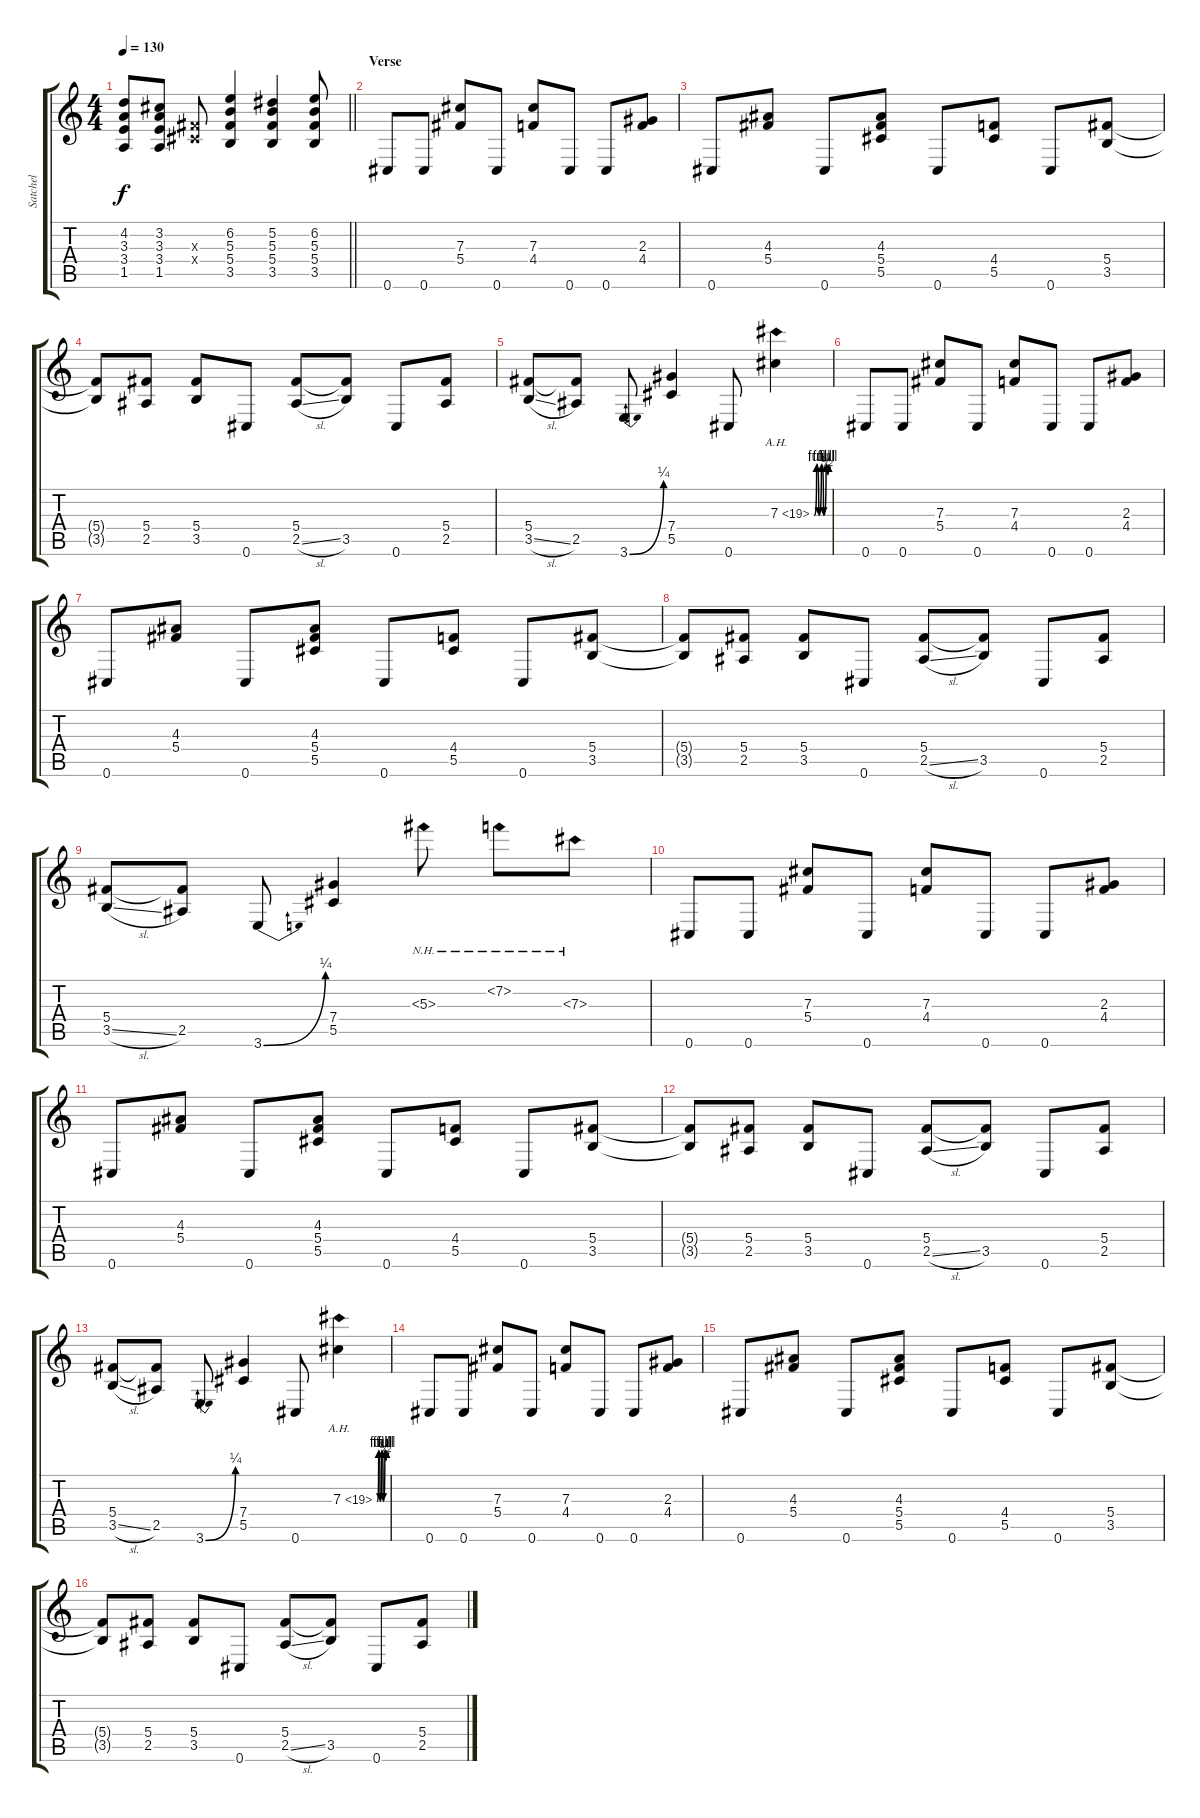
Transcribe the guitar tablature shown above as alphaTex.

\track ("Satchel" "Satchel") {instrument distortionguitar}
\staff {score tabs}
\tuning (Eb4 Bb3 Gb3 Db3 Ab2 Db2) {hide}
\ts (4 4)
\tempo 130
\clef g2
\barLineRight lightlight
\ks c
(4.2{t} 3.3{t} 3.4{t} 1.5{t}).8{dy f} (3.2 3.3 3.4 1.5).8 (0.3{x} 0.4{x}).8 (6.2 5.3 5.4 3.5).4 (5.2 5.3 5.4 3.5).4 (6.2 5.3 5.4 3.5).8 |
\section ("" "Verse")
0.6.8 0.6.8 (7.3 5.4).8 0.6.8 (7.3 4.4).8 0.6.8 0.6.8 (2.3 4.4).8 |
0.6.8 (4.3 5.4).8 0.6.8 (4.3 5.4 5.5).8 0.6.8 (4.4 5.5).8 0.6.8 (5.4 3.5).8 |
(5.4{t} 3.5{t}).8 (5.4 2.5).8 (5.4 3.5).8 0.6.8 (5.4 2.5{sl}).8 (5.4{t} 3.5).8 0.6.8 (5.4 2.5).8 |
(5.4 3.5{sl}).8 (5.4{t} 2.5).8 3.6{be (bend 0 0 60 1)}.8 (7.4 5.5).4 0.6.8 7.3{be (custom 0 0 10 4 19 0 30 4 39 0 50 4 55 2 60 4) ah 12}.4 |
0.6.8 0.6.8 (7.3 5.4).8 0.6.8 (7.3 4.4).8 0.6.8 0.6.8 (2.3 4.4).8 |
0.6.8 (4.3 5.4).8 0.6.8 (4.3 5.4 5.5).8 0.6.8 (4.4 5.5).8 0.6.8 (5.4 3.5).8 |
(5.4{t} 3.5{t}).8 (5.4 2.5).8 (5.4 3.5).8 0.6.8 (5.4 2.5{sl}).8 (5.4{t} 3.5).8 0.6.8 (5.4 2.5).8 |
(5.4 3.5{sl}).8 (5.4{t} 2.5).8 3.6{be (bend 0 0 60 1)}.8 (7.4 5.5).4 5.3{nh}.8 7.2{nh}.8 7.3{nh}.8 |
0.6.8 0.6.8 (7.3 5.4).8 0.6.8 (7.3 4.4).8 0.6.8 0.6.8 (2.3 4.4).8 |
0.6.8 (4.3 5.4).8 0.6.8 (4.3 5.4 5.5).8 0.6.8 (4.4 5.5).8 0.6.8 (5.4 3.5).8 |
(5.4{t} 3.5{t}).8 (5.4 2.5).8 (5.4 3.5).8 0.6.8 (5.4 2.5{sl}).8 (5.4{t} 3.5).8 0.6.8 (5.4 2.5).8 |
(5.4 3.5{sl}).8 (5.4{t} 2.5).8 3.6{be (bend 0 0 60 1)}.8 (7.4 5.5).4 0.6.8 7.3{be (custom 0 0 10 4 19 0 30 4 39 0 50 4 55 2 60 4) ah 12}.4 |
0.6.8 0.6.8 (7.3 5.4).8 0.6.8 (7.3 4.4).8 0.6.8 0.6.8 (2.3 4.4).8 |
0.6.8 (4.3 5.4).8 0.6.8 (4.3 5.4 5.5).8 0.6.8 (4.4 5.5).8 0.6.8 (5.4 3.5).8 |
(5.4{t} 3.5{t}).8 (5.4 2.5).8 (5.4 3.5).8 0.6.8 (5.4 2.5{sl}).8 (5.4{t} 3.5).8 0.6.8 (5.4 2.5).8
